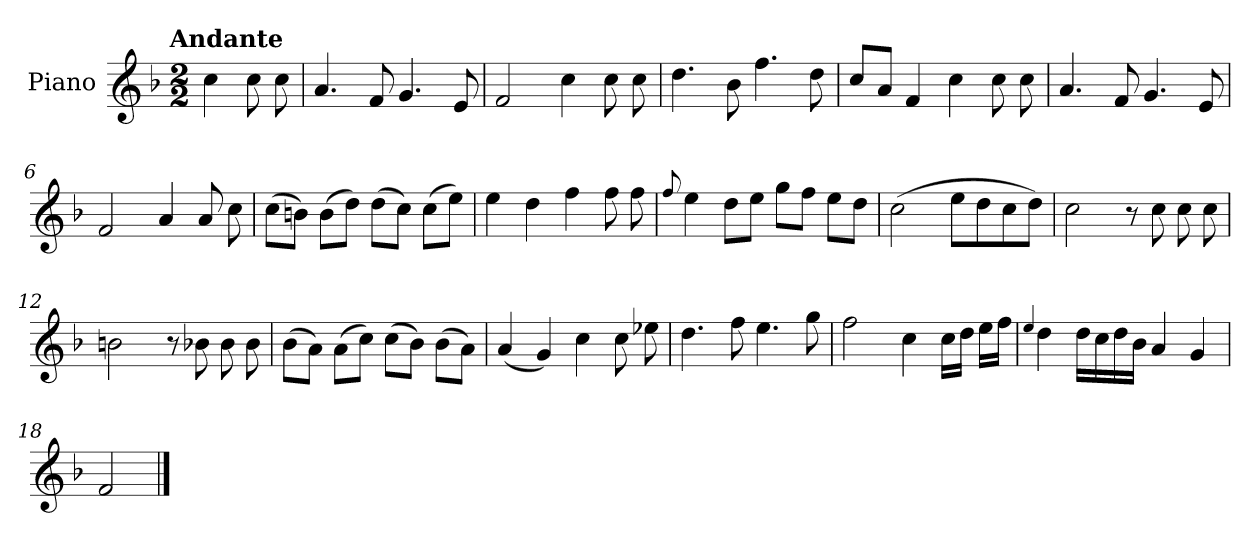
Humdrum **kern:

**kern
*part1
*staff1
*I"Piano
*I'Pno.
*clefG2
*k[b-]
!!LO:TX:omd:t=Andante
*M2/2
*MM92
=
4cc\
8cc\
8cc\
=1
4.a/
8f/
4.g/
8e/
=2
2f/
4cc\
8cc\
8cc\
=3
4.dd\
8b-\
4.ff\
8dd\
!!LO:LB:g=z
=4
8cc/L
8a/J
4f/
4cc\
8cc\
8cc\
=5
4.a/
8f/
4.g/
8e/
=6
2f/
4a/
8a/
8cc\
=7
(>8cc\L
8bn\J)
(>8b\L
8dd\J)
(>8dd\L
8cc\J)
(>8cc\L
8ee\J)
!!LO:LB:g=z
=8
4ee\
4dd\
4ff\
8ff\
8ff\
=9
8qqff/
4ee\
8dd\L
8ee\J
8gg\L
8ff\J
8ee\L
8dd\J
=10
(>2cc\
8ee\L
8dd\
8cc\
8dd\J)
=11
2cc\
8r
8cc\
8cc\
8cc\
!!LO:LB:g=z
=12
2bn\
8r
8b-X\
8b-\
8b-\
=13
(>8b-\L
8a\J)
(>8a\L
8cc\J)
(>8cc\L
8b-\J)
(>8b-\L
8a\J)
=14
(<4a/
4g/)
4cc\
8cc\
8ee-X\
=15
4.dd\
8ff\
4.ee\
8gg\
!!LO:LB:g=z
=16
2ff\
4cc\
16cc\LL
16dd\JJ
16ee\LL
16ff\JJ
=17
4qqee/
4dd\
16dd\LL
16cc\
16dd\
16b-\JJ
4a/
4g/
=18
2f/
==
*-
